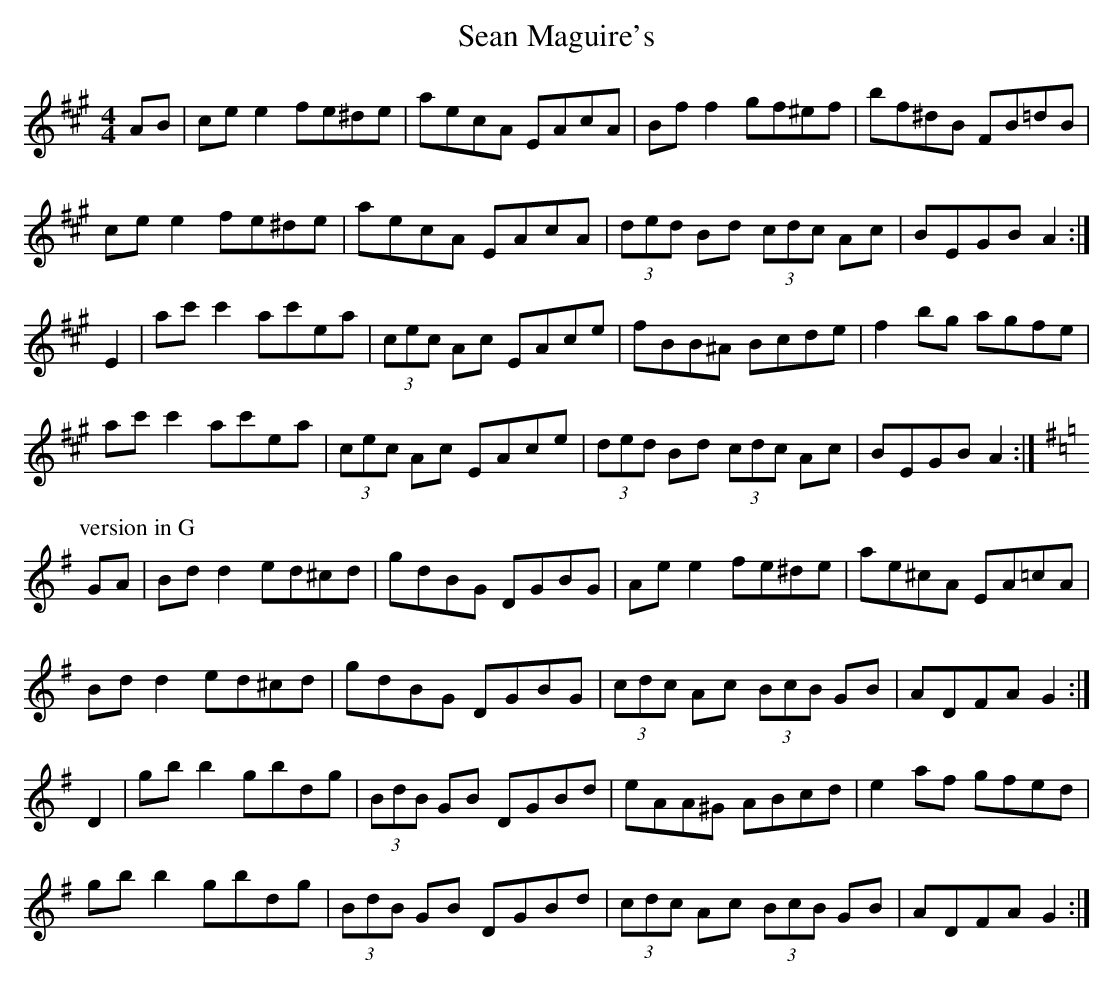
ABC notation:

X:1
T: Sean Maguire's
M: 4/4
L: 1/8
K: A
AB | cee2 fe^de | aecA EAcA | Bff2 gf^ef | bf^dB FB=dB |
cee2 fe^de | aecA EAcA | (3ded Bd (3cdc Ac | BEGB A2 :|
E2 | ac'c'2 ac'ea | (3cec Ac EAce | fBB^A Bcde | f2 bg agfe |
ac'c'2 ac'ea | (3cec Ac EAce | (3ded Bd (3cdc Ac | BEGB A2 :|
W: %space
P: version in G
K: G %Transposed from A
GA | Bdd2 ed^cd | gdBG DGBG | Aee2 fe^de | ae^cA EA=cA |
Bdd2 ed^cd | gdBG DGBG | (3cdc Ac (3BcB GB | ADFA G2 :|
D2 | gbb2 gbdg | (3BdB GB DGBd | eAA^G ABcd | e2 af gfed |
gbb2 gbdg | (3BdB GB DGBd | (3cdc Ac (3BcB GB | ADFA G2 :|
